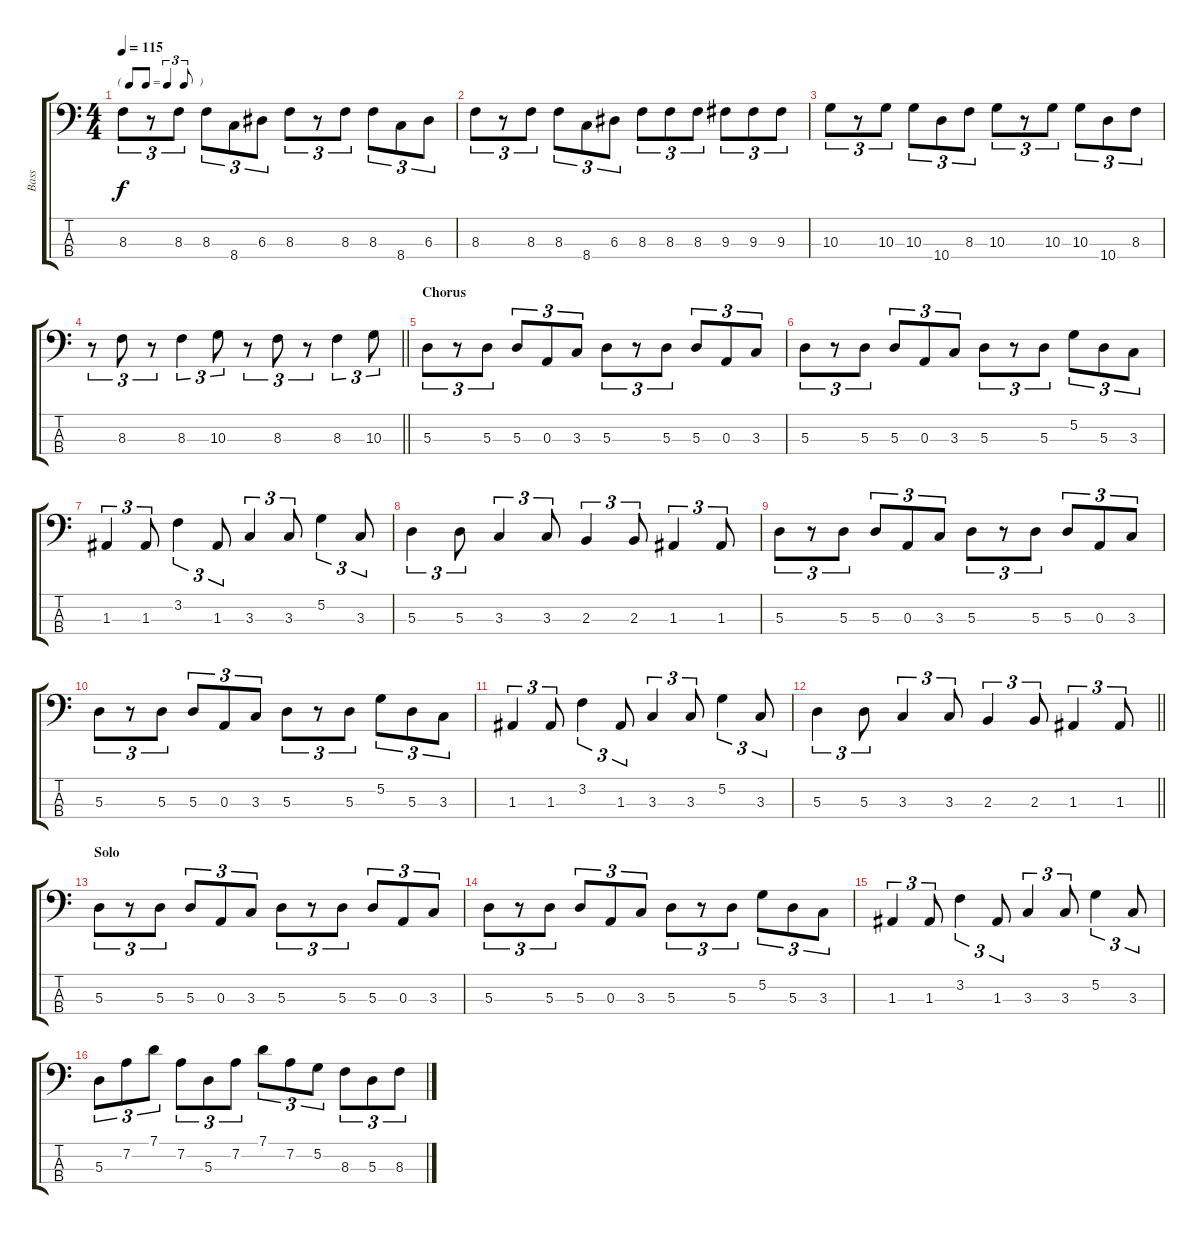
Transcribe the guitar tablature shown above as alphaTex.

\track ("Bass" "Bass") {instrument electricbassfinger}
\staff {score tabs}
\tuning (G2 D2 A1 E1) {hide}
\ts (4 4)
\tf triplet8th
\tempo 115
\clef f4
\ks c
8.3.8{tu (3 2) dy f} r.8{tu (3 2)} 8.3.8{tu (3 2)} 8.3.8{tu (3 2)} 8.4.8{tu (3 2)} 6.3.8{tu (3 2)} 8.3.8{tu (3 2)} r.8{tu (3 2)} 8.3.8{tu (3 2)} 8.3.8{tu (3 2)} 8.4.8{tu (3 2)} 6.3.8{tu (3 2)} |
8.3.8{tu (3 2)} r.8{tu (3 2)} 8.3.8{tu (3 2)} 8.3.8{tu (3 2)} 8.4.8{tu (3 2)} 6.3.8{tu (3 2)} 8.3.8{tu (3 2)} 8.3.8{tu (3 2)} 8.3.8{tu (3 2)} 9.3.8{tu (3 2)} 9.3.8{tu (3 2)} 9.3.8{tu (3 2)} |
10.3.8{tu (3 2)} r.8{tu (3 2)} 10.3.8{tu (3 2)} 10.3.8{tu (3 2)} 10.4.8{tu (3 2)} 8.3.8{tu (3 2)} 10.3.8{tu (3 2)} r.8{tu (3 2)} 10.3.8{tu (3 2)} 10.3.8{tu (3 2)} 10.4.8{tu (3 2)} 8.3.8{tu (3 2)} |
\barLineRight lightlight
r.8{tu (3 2)} 8.3.8{tu (3 2)} r.8{tu (3 2)} 8.3.4{tu (3 2)} 10.3.8{tu (3 2)} r.8{tu (3 2)} 8.3.8{tu (3 2)} r.8{tu (3 2)} 8.3.4{tu (3 2)} 10.3.8{tu (3 2)} |
\section ("" "Chorus")
5.3.8{tu (3 2)} r.8{tu (3 2)} 5.3.8{tu (3 2)} 5.3.8{tu (3 2)} 0.3.8{tu (3 2)} 3.3.8{tu (3 2)} 5.3.8{tu (3 2)} r.8{tu (3 2)} 5.3.8{tu (3 2)} 5.3.8{tu (3 2)} 0.3.8{tu (3 2)} 3.3.8{tu (3 2)} |
5.3.8{tu (3 2)} r.8{tu (3 2)} 5.3.8{tu (3 2)} 5.3.8{tu (3 2)} 0.3.8{tu (3 2)} 3.3.8{tu (3 2)} 5.3.8{tu (3 2)} r.8{tu (3 2)} 5.3.8{tu (3 2)} 5.2.8{tu (3 2)} 5.3.8{tu (3 2)} 3.3.8{tu (3 2)} |
1.3.4{tu (3 2)} 1.3.8{tu (3 2)} 3.2.4{tu (3 2)} 1.3.8{tu (3 2)} 3.3.4{tu (3 2)} 3.3.8{tu (3 2)} 5.2.4{tu (3 2)} 3.3.8{tu (3 2)} |
5.3.4{tu (3 2)} 5.3.8{tu (3 2)} 3.3.4{tu (3 2)} 3.3.8{tu (3 2)} 2.3.4{tu (3 2)} 2.3.8{tu (3 2)} 1.3.4{tu (3 2)} 1.3.8{tu (3 2)} |
5.3.8{tu (3 2)} r.8{tu (3 2)} 5.3.8{tu (3 2)} 5.3.8{tu (3 2)} 0.3.8{tu (3 2)} 3.3.8{tu (3 2)} 5.3.8{tu (3 2)} r.8{tu (3 2)} 5.3.8{tu (3 2)} 5.3.8{tu (3 2)} 0.3.8{tu (3 2)} 3.3.8{tu (3 2)} |
5.3.8{tu (3 2)} r.8{tu (3 2)} 5.3.8{tu (3 2)} 5.3.8{tu (3 2)} 0.3.8{tu (3 2)} 3.3.8{tu (3 2)} 5.3.8{tu (3 2)} r.8{tu (3 2)} 5.3.8{tu (3 2)} 5.2.8{tu (3 2)} 5.3.8{tu (3 2)} 3.3.8{tu (3 2)} |
1.3.4{tu (3 2)} 1.3.8{tu (3 2)} 3.2.4{tu (3 2)} 1.3.8{tu (3 2)} 3.3.4{tu (3 2)} 3.3.8{tu (3 2)} 5.2.4{tu (3 2)} 3.3.8{tu (3 2)} |
\barLineRight lightlight
5.3.4{tu (3 2)} 5.3.8{tu (3 2)} 3.3.4{tu (3 2)} 3.3.8{tu (3 2)} 2.3.4{tu (3 2)} 2.3.8{tu (3 2)} 1.3.4{tu (3 2)} 1.3.8{tu (3 2)} |
\section ("" "Solo")
5.3.8{tu (3 2)} r.8{tu (3 2)} 5.3.8{tu (3 2)} 5.3.8{tu (3 2)} 0.3.8{tu (3 2)} 3.3.8{tu (3 2)} 5.3.8{tu (3 2)} r.8{tu (3 2)} 5.3.8{tu (3 2)} 5.3.8{tu (3 2)} 0.3.8{tu (3 2)} 3.3.8{tu (3 2)} |
5.3.8{tu (3 2)} r.8{tu (3 2)} 5.3.8{tu (3 2)} 5.3.8{tu (3 2)} 0.3.8{tu (3 2)} 3.3.8{tu (3 2)} 5.3.8{tu (3 2)} r.8{tu (3 2)} 5.3.8{tu (3 2)} 5.2.8{tu (3 2)} 5.3.8{tu (3 2)} 3.3.8{tu (3 2)} |
1.3.4{tu (3 2)} 1.3.8{tu (3 2)} 3.2.4{tu (3 2)} 1.3.8{tu (3 2)} 3.3.4{tu (3 2)} 3.3.8{tu (3 2)} 5.2.4{tu (3 2)} 3.3.8{tu (3 2)} |
5.3.8{tu (3 2)} 7.2.8{tu (3 2)} 7.1.8{tu (3 2)} 7.2.8{tu (3 2)} 5.3.8{tu (3 2)} 7.2.8{tu (3 2)} 7.1.8{tu (3 2)} 7.2.8{tu (3 2)} 5.2.8{tu (3 2)} 8.3.8{tu (3 2)} 5.3.8{tu (3 2)} 8.3.8{tu (3 2)}
